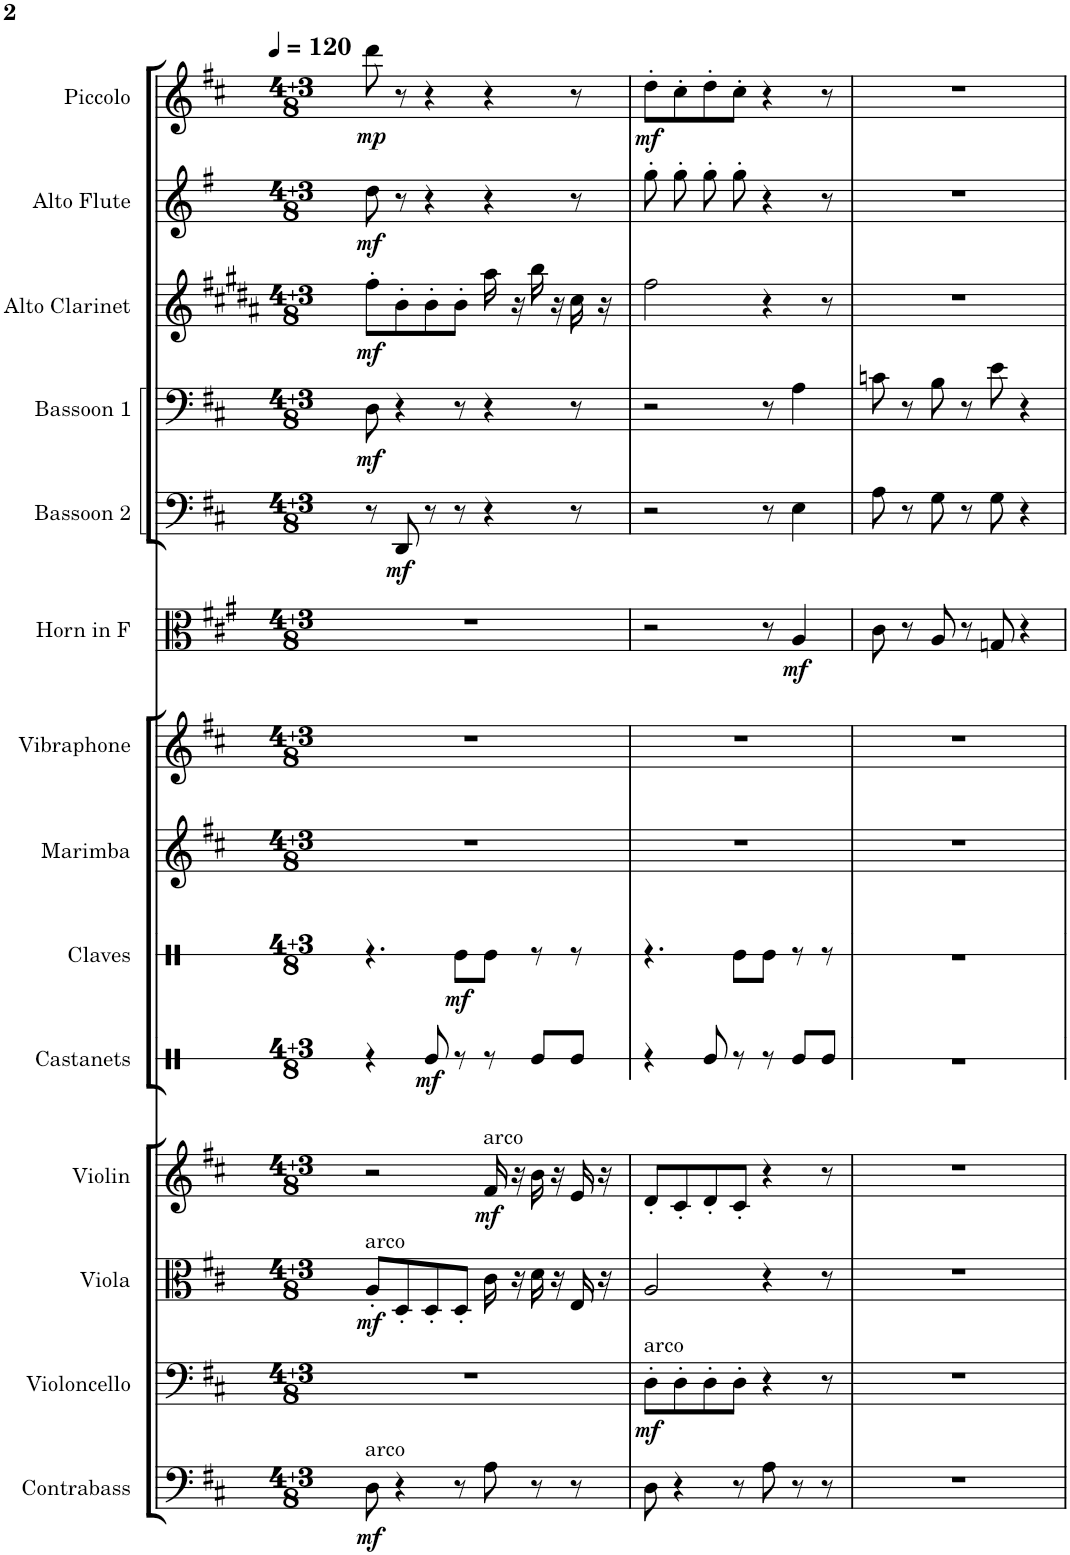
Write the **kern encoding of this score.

**kern	**dynam	**kern	**dynam	**kern	**dynam	**kern	**dynam	**kern	**dynam	**kern	**dynam	**kern	**dynam	**kern	**dynam	**kern	**dynam	**kern	**dynam
*part10	*part10	*part9	*part9	*part8	*part8	*part7	*part7	*part6	*part6	*part5	*part5	*part4	*part4	*part3	*part3	*part2	*part2	*part1	*part1
*staff10	*staff10	*staff9	*staff9	*staff8	*staff8	*staff7	*staff7	*staff6	*staff6	*staff5	*staff5	*staff4	*staff4	*staff3	*staff3	*staff2	*staff2	*staff1	*staff1
*I"Contrabass	*	*I"Violoncello	*	*I"Viola	*	*I"Violin	*	*I"Horn in F	*	*I"Bassoon 2	*	*I"Bassoon 1	*	*I"Alto Clarinet	*	*I"Alto Flute	*	*I"Piccolo	*
*I'Cb.	*	*I'Vc.	*	*I'Vla.	*	*I'Vln.	*	*	*	*I'Bsn. 2	*	*I'Bsn. 1	*	*I'A. Cl.	*	*I'A. Fl.	*	*I'Picc.	*
*clefF4	*	*clefF4	*	*clefC3	*	*clefG2	*	*clefC3	*	*clefF4	*	*clefF4	*	*clefG2	*	*clefG2	*	*clefG2	*
*Trd7c12	*	*	*	*	*	*	*	*Trd4c7	*	*	*	*	*	*Trd5c9	*	*Trd3c5	*	*Trd-7c-12	*
*k[f#c#]	*	*k[f#c#]	*	*k[f#c#]	*	*k[f#c#]	*	*k[f#c#g#]	*	*k[f#c#]	*	*k[f#c#]	*	*k[f#c#g#d#a#]	*	*k[f#]	*	*k[f#c#]	*
*M4/8+3/8	*	*M4/8+3/8	*	*M4/8+3/8	*	*M4/8+3/8	*	*M4/8+3/8	*	*M4/8+3/8	*	*M4/8+3/8	*	*M4/8+3/8	*	*M4/8+3/8	*	*M4/8+3/8	*
*MM120	*	*MM120	*	*MM120	*	*MM120	*	*MM120	*	*MM120	*	*MM120	*	*MM120	*	*MM120	*	*MM120	*
=1	=1	=1	=1	=1	=1	=1	=1	=1	=1	=1	=1	=1	=1	=1	=1	=1	=1	=1	=1
!	!	!	!	!LO:TX:a:t=arco	!	!	!	!	!	!	!	!	!	!	!	!	!	!	!
!LO:TX:a:t=arco	!	!	!	!	!	!	!	!	!	!	!	!	!	!	!	!	!	!	!
!	!LO:DY:b	!	!	!	!LO:DY:b	!	!	!	!	!	!	!	!LO:DY:b	!	!LO:DY:b	!	!LO:DY:b	!	!LO:DY:b
8D\	mf	2..r	.	8A'/L	mf	2r	.	2..r	.	8r	.	8D\	mf	8ff#'\L	mf	8dd\	mf	8ddd\	mp
!	!	!	!	!	!	!	!	!	!	!	!LO:DY:b	!	!	!	!	!	!	!	!
4r	.	.	.	8D'/	.	.	.	.	.	8DD/	mf	4r	.	8b'\	.	8r	.	8r	.
.	.	.	.	8D'/	.	.	.	.	.	8r	.	.	.	8b'\	.	4r	.	4r	.
8r	.	.	.	8D'/J	.	.	.	.	.	8r	.	8r	.	8b'\J	.	.	.	.	.
!	!	!	!	!	!	!LO:TX:a:t=arco	!	!	!	!	!	!	!	!	!	!	!	!	!
!	!	!	!	!	!	!	!LO:DY:b	!	!	!	!	!	!	!	!	!	!	!	!
8A\	.	.	.	16c#\	.	16f#/	mf	.	.	4r	.	4r	.	16aa#\	.	4r	.	4r	.
.	.	.	.	16r	.	16r	.	.	.	.	.	.	.	16r	.	.	.	.	.
8r	.	.	.	16d\	.	16b\	.	.	.	.	.	.	.	16bb\	.	.	.	.	.
.	.	.	.	16r	.	16r	.	.	.	.	.	.	.	16r	.	.	.	.	.
8r	.	.	.	16E/	.	16e/	.	.	.	8r	.	8r	.	16cc#\	.	8r	.	8r	.
.	.	.	.	16r	.	16r	.	.	.	.	.	.	.	16r	.	.	.	.	.
=2	=2	=2	=2	=2	=2	=2	=2	=2	=2	=2	=2	=2	=2	=2	=2	=2	=2	=2	=2
!	!	!LO:TX:a:t=arco	!	!	!	!	!	!	!	!	!	!	!	!	!	!	!	!	!
!	!	!	!LO:DY:b	!	!	!	!	!	!	!	!	!	!	!	!	!	!	!	!LO:DY:b
8D\	.	8D'\L	mf	2A/	.	8d'/L	.	2r	.	2r	.	2r	.	2ff#\	.	8gg'\L	.	8dd'\L	mf
4r	.	8D'\	.	.	.	8c#'/	.	.	.	.	.	.	.	.	.	8gg'\	.	8cc#'\	.
.	.	8D'\	.	.	.	8d'/	.	.	.	.	.	.	.	.	.	8gg'\	.	8dd'\	.
8r	.	8D'\J	.	.	.	8c#'/J	.	.	.	.	.	.	.	.	.	8gg'\J	.	8cc#'\J	.
8A\	.	4r	.	4r	.	4r	.	8r	.	8r	.	8r	.	4r	.	4r	.	4r	.
!	!	!	!	!	!	!	!	!	!LO:DY:b	!	!	!	!	!	!	!	!	!	!
8r	.	.	.	.	.	.	.	4A/	mf	4E\	.	4A\	.	.	.	.	.	.	.
8r	.	8r	.	8r	.	8r	.	.	.	.	.	.	.	8r	.	8r	.	8r	.
=3	=3	=3	=3	=3	=3	=3	=3	=3	=3	=3	=3	=3	=3	=3	=3	=3	=3	=3	=3
2..r	.	2..r	.	2..r	.	2..r	.	8c#\	.	8A\	.	8cn\	.	2..r	.	2..r	.	2..r	.
.	.	.	.	.	.	.	.	8r	.	8r	.	8r	.	.	.	.	.	.	.
.	.	.	.	.	.	.	.	8A/	.	8G\	.	8B\	.	.	.	.	.	.	.
.	.	.	.	.	.	.	.	8r	.	8r	.	8r	.	.	.	.	.	.	.
.	.	.	.	.	.	.	.	8Gn/	.	8G\	.	8e\	.	.	.	.	.	.	.
.	.	.	.	.	.	.	.	4r	.	4r	.	4r	.	.	.	.	.	.	.
=	=	=	=	=	=	=	=	=	=	=	=	=	=	=	=	=	=	=	=
*-	*-	*-	*-	*-	*-	*-	*-	*-	*-	*-	*-	*-	*-	*-	*-	*-	*-	*-	*-
